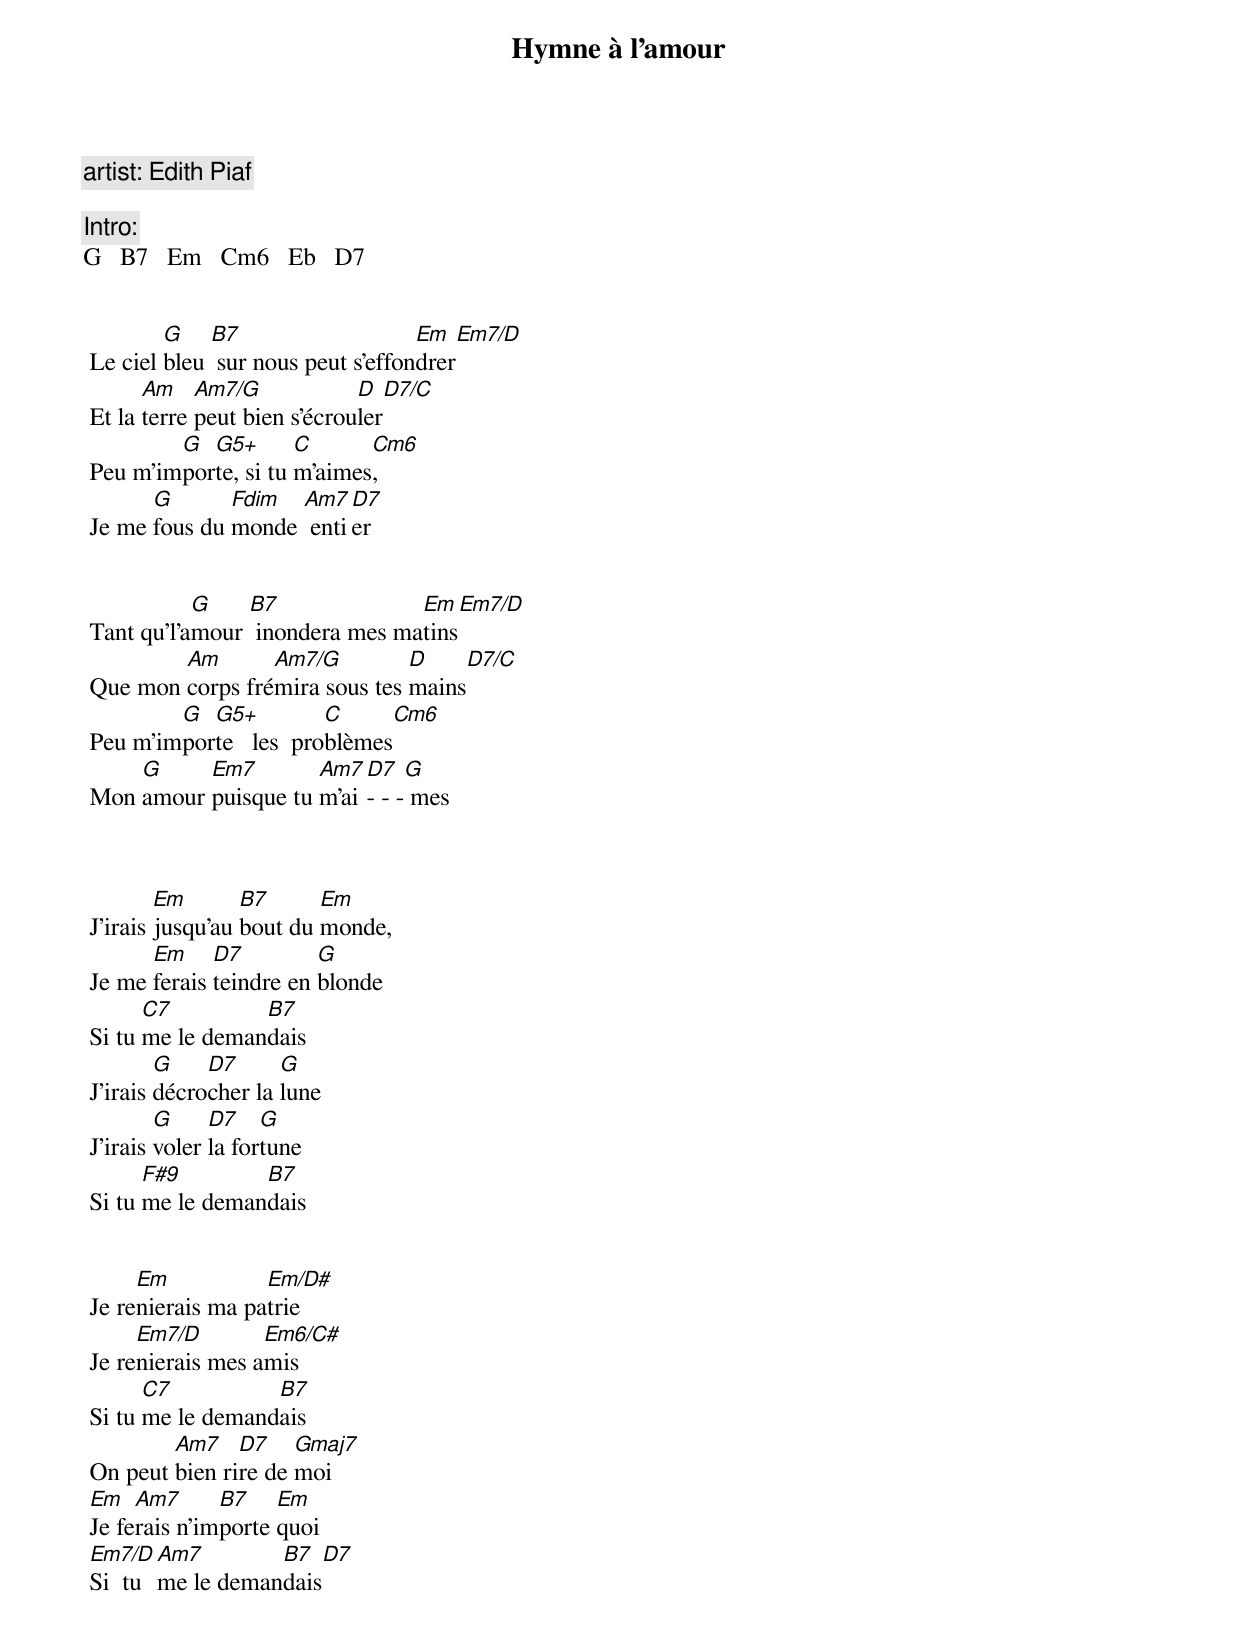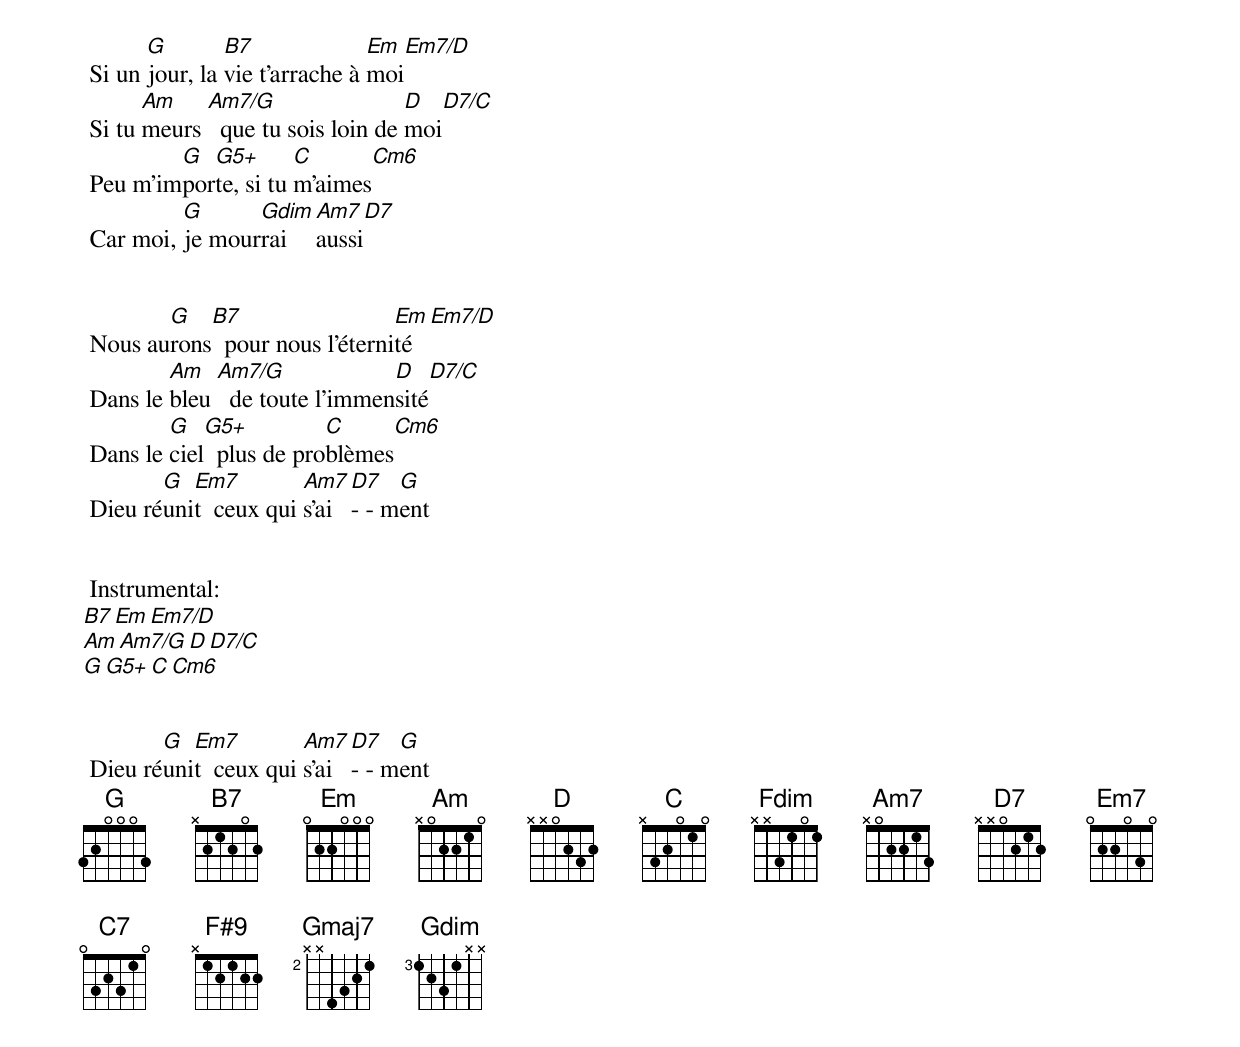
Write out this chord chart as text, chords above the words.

Hymne à l'amour

artist: Edith Piaf

Intro:
G   B7   Em   Cm6   Eb   D7


         G    B7                    Em    Em7/D
 Le ciel bleu  sur nous peut s'effondrer
       Am    Am7/G            D     D7/C
 Et la terre peut bien s'écrouler
         G  G5+       C      Cm6
 Peu m'importe, si tu m'aimes,
       G       Fdim  Am7  D7
 Je me fous du monde  entier


            G    B7              Em    Em7/D
 Tant qu'l'amour  inondera mes matins
         Am       Am7/G         D     D7/C
 Que mon corps frémira sous tes mains
         G  G5+          C     Cm6
 Peu m'importe   les  problèmes
     G     Em7        Am7  D7   G
 Mon amour puisque tu m'ai - - - mes



         Em       B7      Em
 J'irais jusqu'au bout du monde,
       Em     D7         G
 Je me ferais teindre en blonde
       C7         B7
 Si tu me le demandais
         G    D7      G
 J'irais décrocher la lune
         G     D7    G
 J'irais voler la fortune
       F#9        B7
 Si tu me le demandais


      Em           Em/D#
 Je renierais ma patrie
      Em7/D        Em6/C#
 Je renierais mes amis
       C7          B7
 Si tu me le demandais
         Am7    D7    Gmaj7
 On peut bien rire de moi
 Em   Am7      B7    Em
 Je ferais n'importe quoi
 Em7/D   Am7        B7    D7
 Si  tu  me le demandais


       G        B7              Em    Em7/D
 Si un jour, la vie t'arrache à moi
       Am    Am7/G                 D   D7/C
 Si tu meurs   que tu sois loin de moi
         G  G5+       C      Cm6
 Peu m'importe, si tu m'aimes
          G      Gdim  Am7  D7
 Car moi, je mourrai   aussi


        G   B7                  Em   Em7/D
 Nous aurons  pour nous l'éternité
         Am   Am7/G             D    D7/C
 Dans le bleu   de toute l'immensité
         G   G5+          C      Cm6
 Dans le ciel  plus de problèmes
        G  Em7         Am7  D7   G
 Dieu réunit  ceux qui s'ai - - ment


 Instrumental:
 B7   Em   Em7/D
 Am   Am7/G   D   D7/C
 G    G5+   C   Cm6


        G  Em7         Am7  D7   G
 Dieu réunit  ceux qui s'ai - - ment
